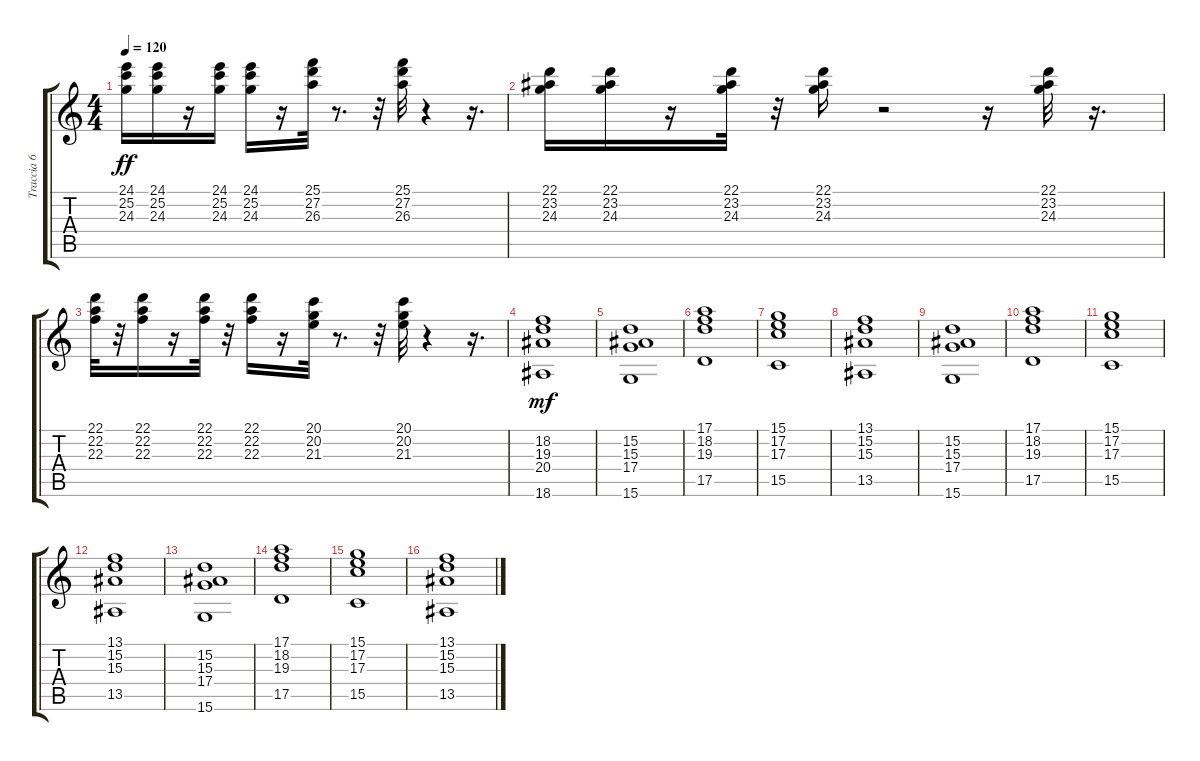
\track ("Traccia 6" "Traccia 6") {instrument drawbarorgan}
\staff {score tabs}
\tuning (E4 B3 G3 D3 A2 E2) {hide}
\ts (4 4)
\tempo 120
\clef g2
\ks c
(24.1 25.2 24.3).16{dy ff} (24.1 25.2 24.3).16 r.16 (24.1 25.2 24.3).16 (24.1 25.2 24.3).16 r.16 (25.1 27.2 26.3).32 r.8{d} r.32 (25.1 27.2 26.3).32 r.4 r.16{d} |
(22.1 23.2 24.3).16 (22.1 23.2 24.3).16 r.16 (22.1 23.2 24.3).32 r.32 (22.1 23.2 24.3).16 r.2 r.16 (22.1 23.2 24.3).32 r.16{d} |
(22.1 22.2 22.3).32 r.32 (22.1 22.2 22.3).16 r.16 (22.1 22.2 22.3).32 r.32 (22.1 22.2 22.3).16 r.16 (20.1 20.2 21.3).32 r.8{d} r.32 (20.1 20.2 21.3).32 r.4 r.16{d} |
(18.2 19.3 20.4 18.6).1{dy mf} |
(15.2 15.3 17.4 15.6).1 |
(17.1 18.2 19.3 17.5).1 |
(15.1 17.2 17.3 15.5).1 |
(13.1 15.2 15.3 13.5).1 |
(15.2 15.3 17.4 15.6).1 |
(17.1 18.2 19.3 17.5).1 |
(15.1 17.2 17.3 15.5).1 |
(13.1 15.2 15.3 13.5).1 |
(15.2 15.3 17.4 15.6).1 |
(17.1 18.2 19.3 17.5).1 |
(15.1 17.2 17.3 15.5).1 |
(13.1 15.2 15.3 13.5).1
